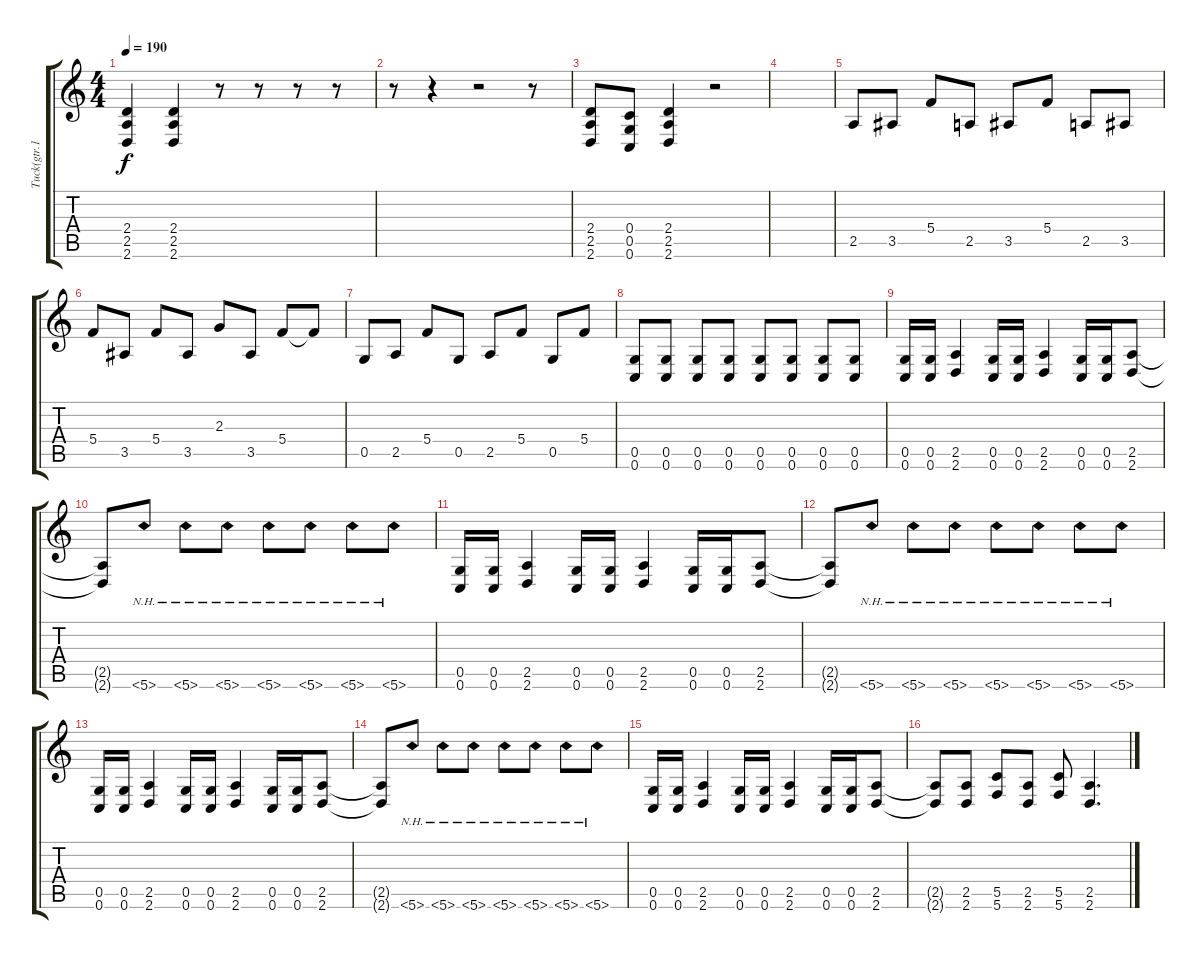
\track ("Tuck(gtr.1)" "Tuck(gtr.1") {instrument distortionguitar}
\staff {score tabs}
\tuning (D4 A3 F3 C3 G2 C2) {hide}
\ts (4 4)
\tempo 190
\clef g2
\ks c
(2.4 2.5 2.6).4{dy f} (2.4 2.5 2.6).4 r.8 r.8 r.8 r.8 |
r.8 r.4 r.2 r.8 |
(2.4 2.5 2.6).8 (0.4 0.5 0.6).8 (2.4 2.5 2.6).4 r.2 |
|
2.5.8 3.5.8 5.4.8 2.5.8 3.5.8 5.4.8 2.5.8 3.5.8 |
5.4.8 3.5.8 5.4.8 3.5.8 2.3.8 3.5.8 5.4.8 5.4{t}.8 |
0.5.8 2.5.8 5.4.8 0.5.8 2.5.8 5.4.8 0.5.8 5.4.8 |
(0.5 0.6).8 (0.5 0.6).8 (0.5 0.6).8 (0.5 0.6).8 (0.5 0.6).8 (0.5 0.6).8 (0.5 0.6).8 (0.5 0.6).8 |
(0.5 0.6).16 (0.5 0.6).16 (2.5 2.6).4 (0.5 0.6).16 (0.5 0.6).16 (2.5 2.6).4 (0.5 0.6).16 (0.5 0.6).16 (2.5 2.6).8 |
(2.5{t} 2.6{t}).8 5.6{nh}.8 5.6{nh}.8 5.6{nh}.8 5.6{nh}.8 5.6{nh}.8 5.6{nh}.8 5.6{nh}.8 |
(0.5 0.6).16 (0.5 0.6).16 (2.5 2.6).4 (0.5 0.6).16 (0.5 0.6).16 (2.5 2.6).4 (0.5 0.6).16 (0.5 0.6).16 (2.5 2.6).8 |
(2.5{t} 2.6{t}).8 5.6{nh}.8 5.6{nh}.8 5.6{nh}.8 5.6{nh}.8 5.6{nh}.8 5.6{nh}.8 5.6{nh}.8 |
(0.5 0.6).16 (0.5 0.6).16 (2.5 2.6).4 (0.5 0.6).16 (0.5 0.6).16 (2.5 2.6).4 (0.5 0.6).16 (0.5 0.6).16 (2.5 2.6).8 |
(2.5{t} 2.6{t}).8 5.6{nh}.8 5.6{nh}.8 5.6{nh}.8 5.6{nh}.8 5.6{nh}.8 5.6{nh}.8 5.6{nh}.8 |
(0.5 0.6).16 (0.5 0.6).16 (2.5 2.6).4 (0.5 0.6).16 (0.5 0.6).16 (2.5 2.6).4 (0.5 0.6).16 (0.5 0.6).16 (2.5 2.6).8 |
(2.5{t} 2.6{t}).8 (2.5 2.6).8 (5.5 5.6).8 (2.5 2.6).8 (5.5 5.6).8 (2.5 2.6).4{d}
